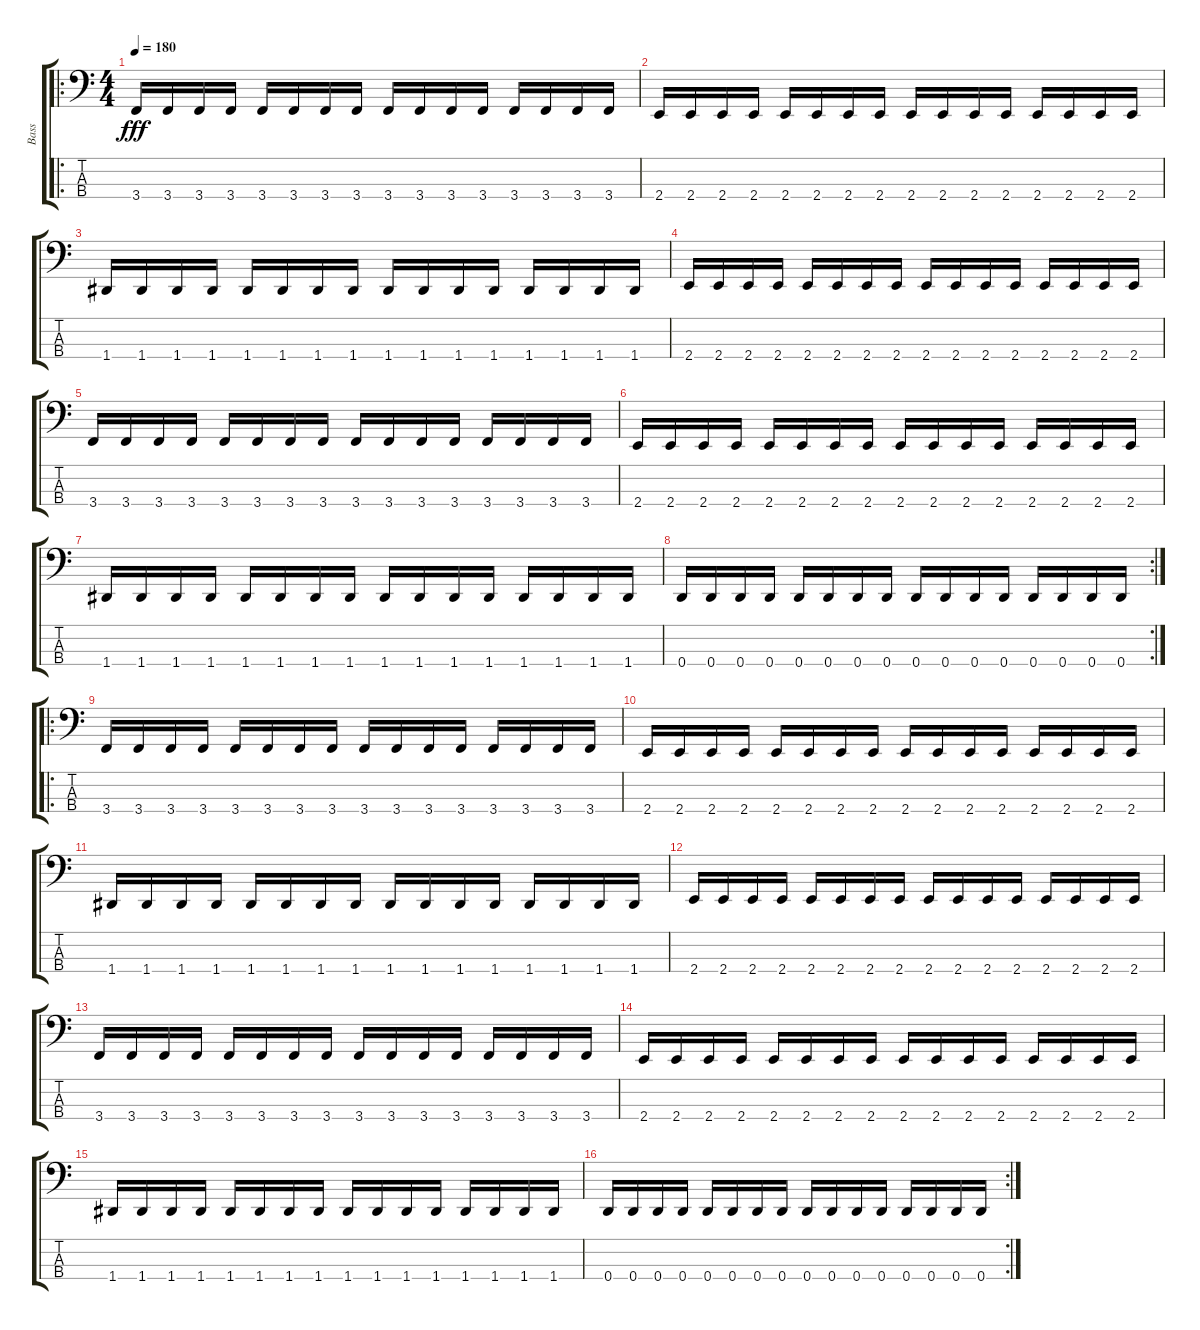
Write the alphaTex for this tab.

\track ("Bass" "Bass") {instrument electricbassfinger}
\staff {score tabs}
\tuning (F2 C2 G1 D1) {hide}
\ro
\ts (4 4)
\tempo 180
\clef f4
\ks c
3.4.16{dy fff} 3.4.16 3.4.16 3.4.16 3.4.16 3.4.16 3.4.16 3.4.16 3.4.16 3.4.16 3.4.16 3.4.16 3.4.16 3.4.16 3.4.16 3.4.16 |
2.4.16 2.4.16 2.4.16 2.4.16 2.4.16 2.4.16 2.4.16 2.4.16 2.4.16 2.4.16 2.4.16 2.4.16 2.4.16 2.4.16 2.4.16 2.4.16 |
1.4.16 1.4.16 1.4.16 1.4.16 1.4.16 1.4.16 1.4.16 1.4.16 1.4.16 1.4.16 1.4.16 1.4.16 1.4.16 1.4.16 1.4.16 1.4.16 |
2.4.16 2.4.16 2.4.16 2.4.16 2.4.16 2.4.16 2.4.16 2.4.16 2.4.16 2.4.16 2.4.16 2.4.16 2.4.16 2.4.16 2.4.16 2.4.16 |
3.4.16 3.4.16 3.4.16 3.4.16 3.4.16 3.4.16 3.4.16 3.4.16 3.4.16 3.4.16 3.4.16 3.4.16 3.4.16 3.4.16 3.4.16 3.4.16 |
2.4.16 2.4.16 2.4.16 2.4.16 2.4.16 2.4.16 2.4.16 2.4.16 2.4.16 2.4.16 2.4.16 2.4.16 2.4.16 2.4.16 2.4.16 2.4.16 |
1.4.16 1.4.16 1.4.16 1.4.16 1.4.16 1.4.16 1.4.16 1.4.16 1.4.16 1.4.16 1.4.16 1.4.16 1.4.16 1.4.16 1.4.16 1.4.16 |
\rc 2
0.4.16 0.4.16 0.4.16 0.4.16 0.4.16 0.4.16 0.4.16 0.4.16 0.4.16 0.4.16 0.4.16 0.4.16 0.4.16 0.4.16 0.4.16 0.4.16 |
\ro
3.4.16 3.4.16 3.4.16 3.4.16 3.4.16 3.4.16 3.4.16 3.4.16 3.4.16 3.4.16 3.4.16 3.4.16 3.4.16 3.4.16 3.4.16 3.4.16 |
2.4.16 2.4.16 2.4.16 2.4.16 2.4.16 2.4.16 2.4.16 2.4.16 2.4.16 2.4.16 2.4.16 2.4.16 2.4.16 2.4.16 2.4.16 2.4.16 |
1.4.16 1.4.16 1.4.16 1.4.16 1.4.16 1.4.16 1.4.16 1.4.16 1.4.16 1.4.16 1.4.16 1.4.16 1.4.16 1.4.16 1.4.16 1.4.16 |
2.4.16 2.4.16 2.4.16 2.4.16 2.4.16 2.4.16 2.4.16 2.4.16 2.4.16 2.4.16 2.4.16 2.4.16 2.4.16 2.4.16 2.4.16 2.4.16 |
3.4.16 3.4.16 3.4.16 3.4.16 3.4.16 3.4.16 3.4.16 3.4.16 3.4.16 3.4.16 3.4.16 3.4.16 3.4.16 3.4.16 3.4.16 3.4.16 |
2.4.16 2.4.16 2.4.16 2.4.16 2.4.16 2.4.16 2.4.16 2.4.16 2.4.16 2.4.16 2.4.16 2.4.16 2.4.16 2.4.16 2.4.16 2.4.16 |
1.4.16 1.4.16 1.4.16 1.4.16 1.4.16 1.4.16 1.4.16 1.4.16 1.4.16 1.4.16 1.4.16 1.4.16 1.4.16 1.4.16 1.4.16 1.4.16 |
\rc 2
0.4.16 0.4.16 0.4.16 0.4.16 0.4.16 0.4.16 0.4.16 0.4.16 0.4.16 0.4.16 0.4.16 0.4.16 0.4.16 0.4.16 0.4.16 0.4.16
